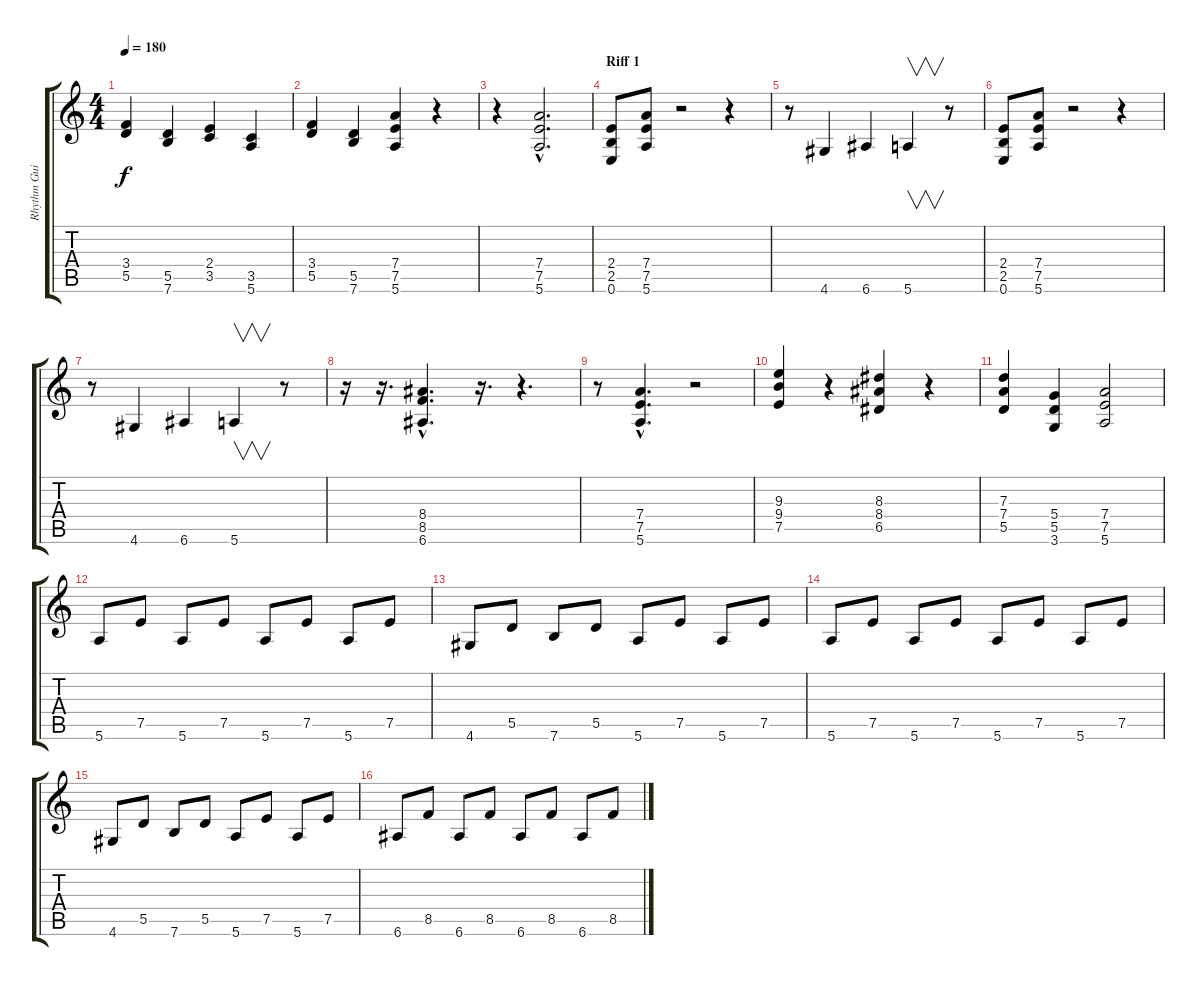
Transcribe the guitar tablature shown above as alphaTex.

\track ("Rhythm Guitar" "Rhythm Gui") {instrument overdrivenguitar}
\staff {score tabs}
\tuning (E4 B3 G3 D3 A2 E2) {hide}
\ts (4 4)
\tempo 180
\clef g2
\ks c
(3.4 5.5).4{dy f} (5.5 7.6).4 (2.4 3.5).4 (3.5 5.6).4 |
(3.4 5.5).4 (5.5 7.6).4 (7.4 7.5 5.6).4 r.4 |
r.4 (7.4{hac} 7.5{hac} 5.6{hac}).2{d} |
\section ("" "Riff 1")
(2.4 2.5 0.6).8 (7.4 7.5 5.6).8 r.2 r.4 |
r.8 4.6.4 6.6.4 5.6.4{v} r.8 |
(2.4 2.5 0.6).8 (7.4 7.5 5.6).8 r.2 r.4 |
r.8 4.6.4 6.6.4 5.6.4{v} r.8 |
r.16 r.16{d} (8.4{hac} 8.5{hac} 6.6{hac}).4{d} r.16{d} r.4{d} |
r.8 (7.4{hac} 7.5{hac} 5.6{hac}).4{d} r.2 |
(9.3 9.4 7.5).4 r.4 (8.3 8.4 6.5).4 r.4 |
(7.3 7.4 5.5).4 (5.4 5.5 3.6).4 (7.4 7.5 5.6).2 |
5.6.8 7.5.8 5.6.8 7.5.8 5.6.8 7.5.8 5.6.8 7.5.8 |
4.6.8 5.5.8 7.6.8 5.5.8 5.6.8 7.5.8 5.6.8 7.5.8 |
5.6.8 7.5.8 5.6.8 7.5.8 5.6.8 7.5.8 5.6.8 7.5.8 |
4.6.8 5.5.8 7.6.8 5.5.8 5.6.8 7.5.8 5.6.8 7.5.8 |
6.6.8 8.5.8 6.6.8 8.5.8 6.6.8 8.5.8 6.6.8 8.5.8
